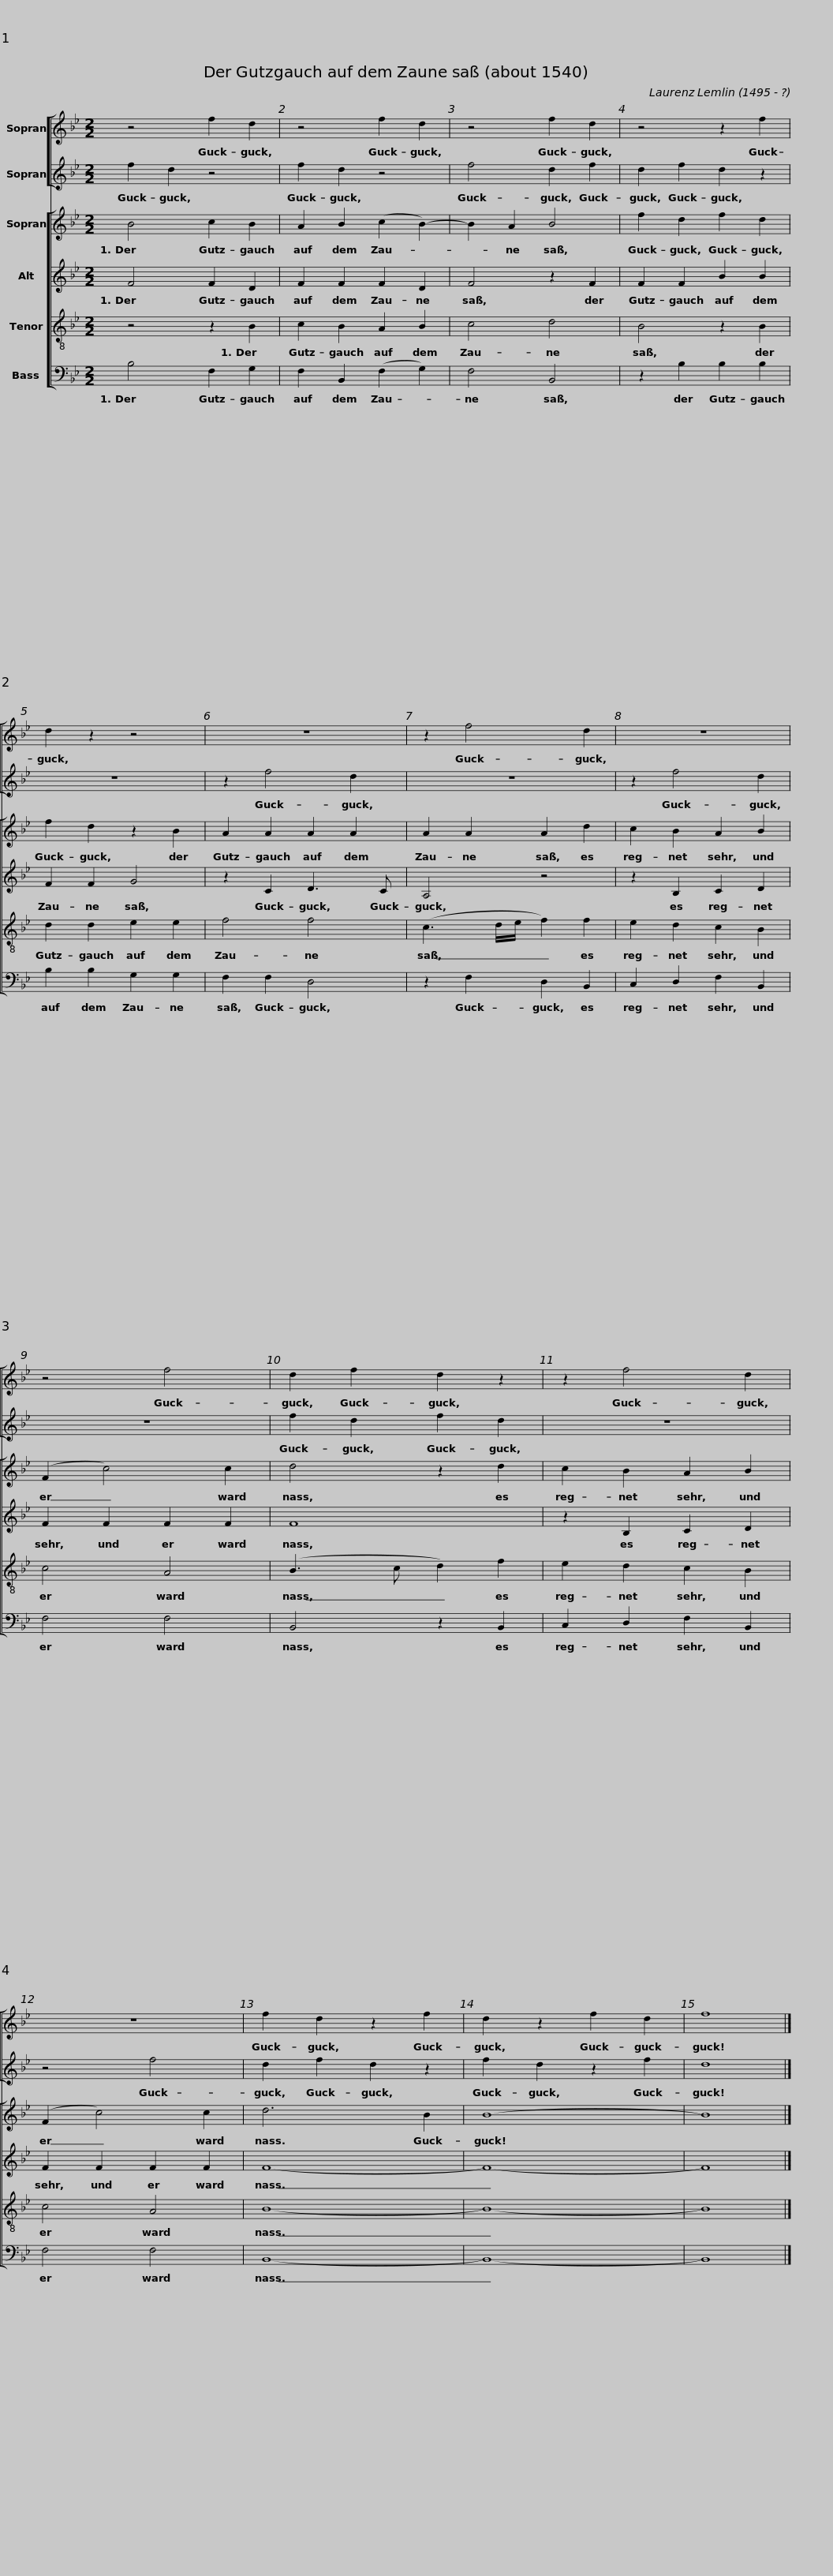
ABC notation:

X:1
%%score [ 1 2 ] [ 3 4 5 6 ]
L:1/8
M:2/2
I:linebreak $
K:Bb
V:1 treble
V:2 treble
V:3 treble
V:4 treble
V:5 treble-8
V:6 bass
V:1
 z4 f2 d2 | z4 f2 d2 | z4 f2 d2 | z4 z2 f2 |$ d2 z2 z4 | %5
 z8 | z2 f4 d2 | z8 |$ z4 f4 | d2 f2 d2 z2 | %10
 z2 f4 d2 | z8 |$ f2 d2 z2 f2 | d2 z2 f2 d2 | f8 |] %15
V:2
 f2 d2 z4 | f2 d2 z4 | f4 d2 f2 | d2 f2 d2 z2 |$ z8 | %5
 z2 f4 d2 | z8 | z2 f4 d2 |$ z8 | f2 d2 f2 d2 | %10
 z8 | z4 f4 |$ d2 f2 d2 z2 | f2 d2 z2 f2 | d8 |] %15
V:3
 B4 c2 B2 | A2 B2 (c2 B2-) | B2 A2 B4 | f2 d2 f2 d2 |$ f2 d2 z2 B2 | %5
 A2 A2 A2 A2 | A2 A2 A2 d2 | c2 B2 A2 B2 |$ (F2 c4) c2 | d4 z2 d2 | %10
 c2 B2 A2 B2 | (F2 c4) c2 |$ d6 B2 | B8- | B8 |] %15
V:4
 F4 F2 D2 | F2 F2 F2 D2 | F4 z2 F2 | F2 F2 B2 B2 |$ F2 F2 G4 | %5
 z2 C2 D3 C | A,4 z4 | z2 B,2 C2 D2 |$ F2 F2 F2 F2 | F8 | %10
 z2 B,2 C2 D2 | F2 F2 F2 F2 |$ F8- | F8- | F8 |] %15
V:5
 z4 z2 B2 | c2 B2 A2 B2 | c4 d4 | B4 z2 B2 |$ d2 d2 e2 e2 | %5
 f4 f4 | (c3 d/e/ f2) f2 | e2 d2 c2 B2 |$ c4 A4 | (B3 c d2) f2 | %10
 e2 d2 c2 B2 | c4 A4 |$ B8- | B8- | B8 |] %15
V:6
 B,4 F,2 G,2 | F,2 B,,2 (F,2 G,2) | F,4 B,,4 | z2 B,2 B,2 B,2 |$ B,2 B,2 G,2 G,2 | %5
 F,2 F,2 D,4 | z2 F,2 D,2 B,,2 | C,2 D,2 F,2 B,,2 |$ F,4 F,4 | B,,4 z2 B,,2 | %10
 C,2 D,2 F,2 B,,2 | F,4 F,4 |$ B,,8- | B,,8- | B,,8 |] %15
